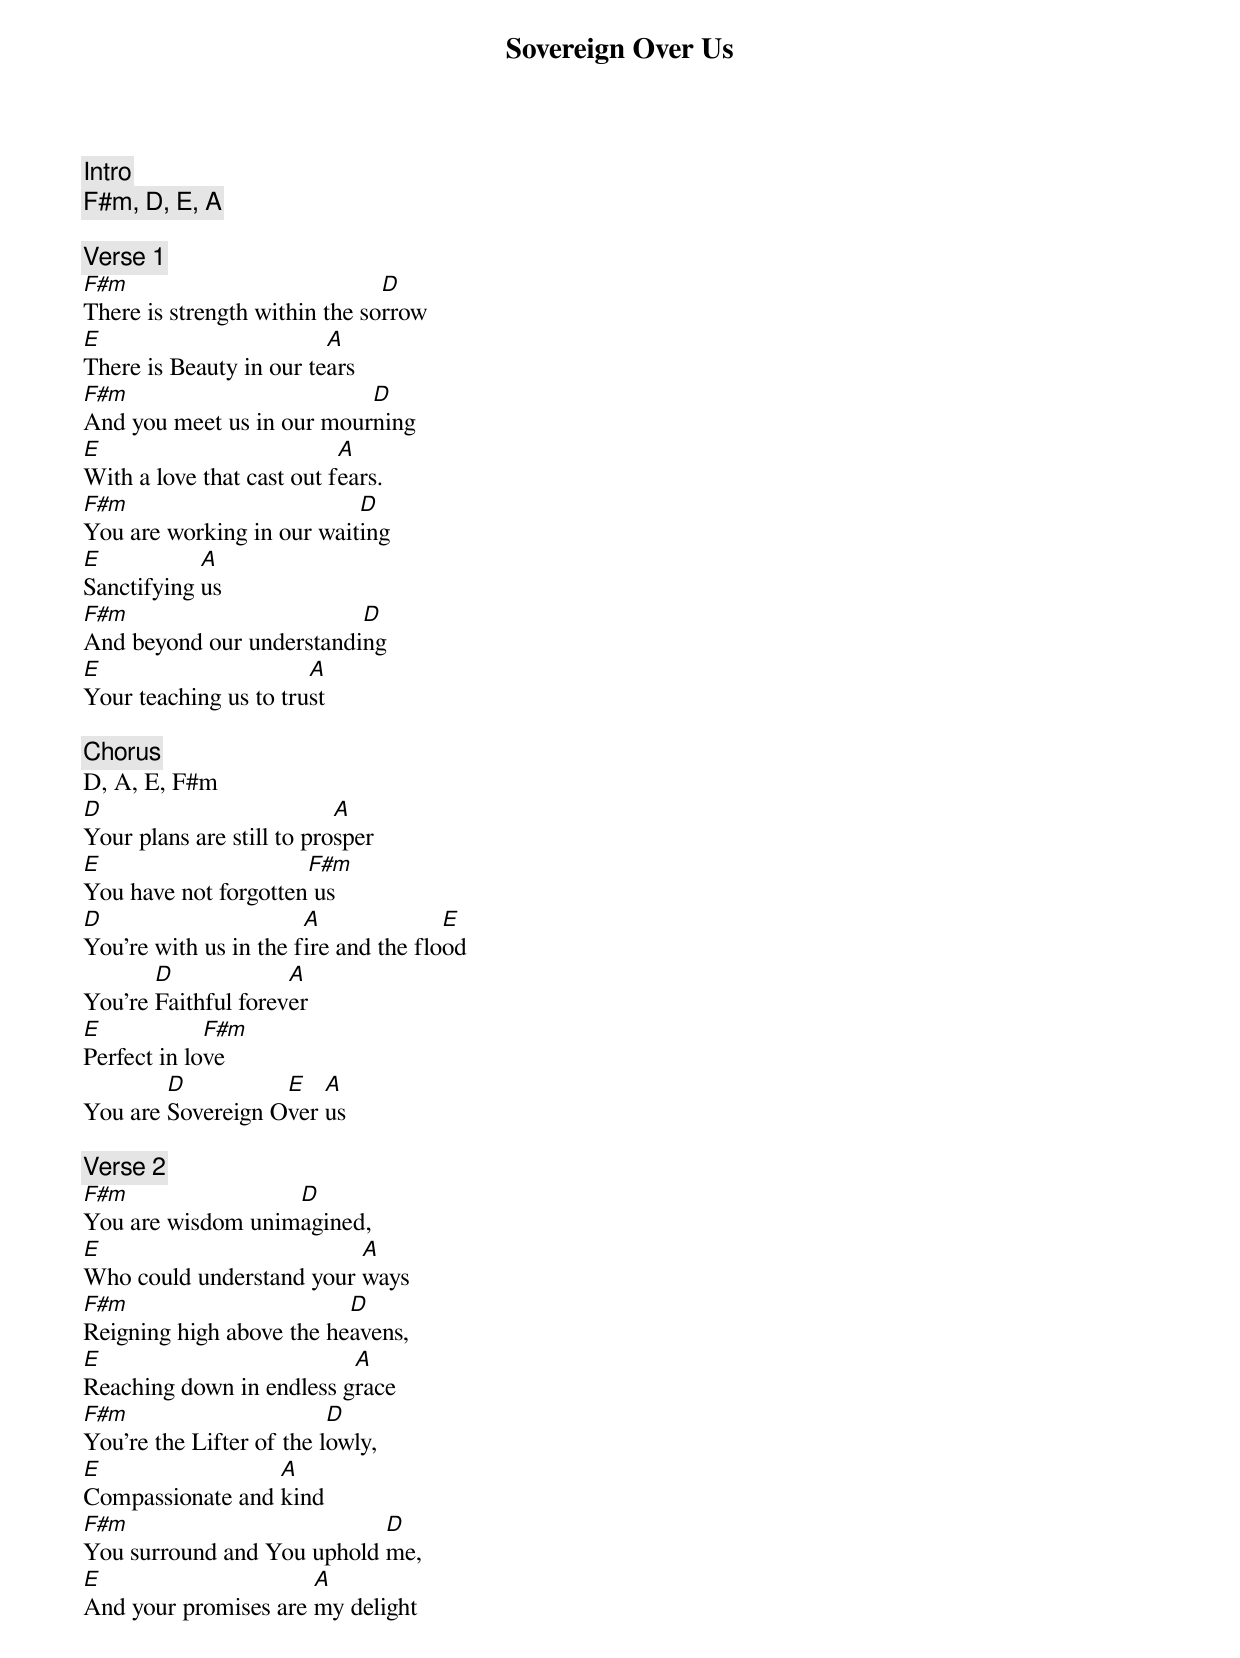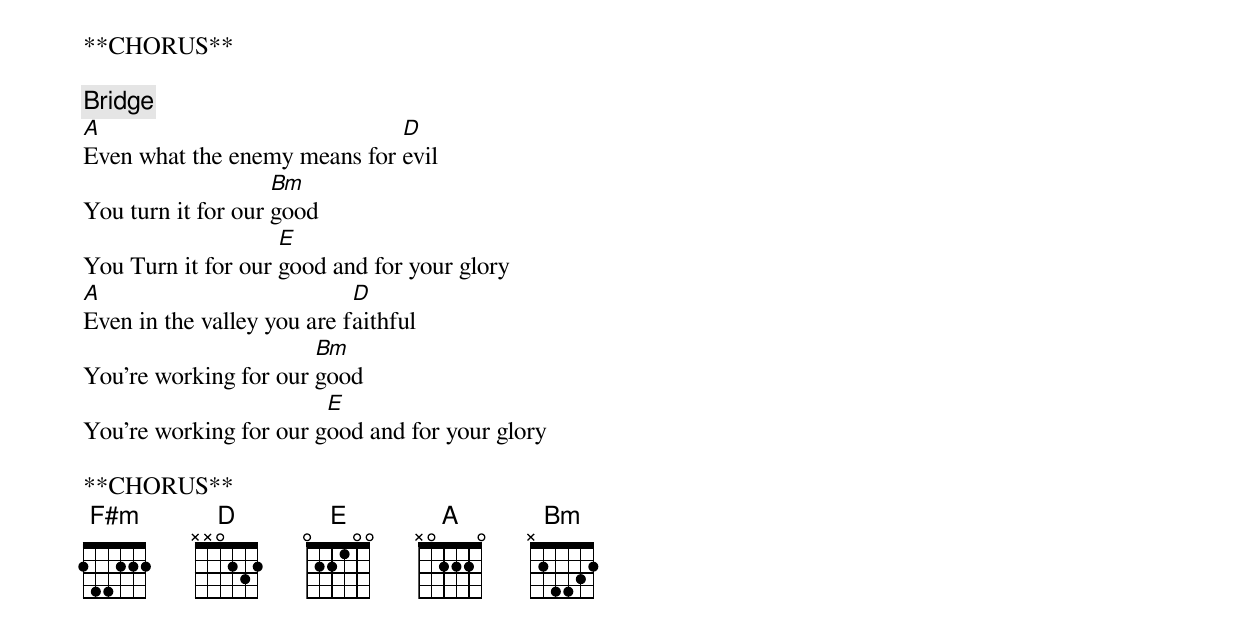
Sovereign Over Us

[Intro]
F#m, D, E, A

[Verse 1]
F#m                            D
There is strength within the sorrow
E                        A
There is Beauty in our tears
F#m                        D
And you meet us in our mourning
E                          A
With a love that cast out fears.
F#m                        D
You are working in our waiting
E           A
Sanctifying us
F#m                       D
And beyond our understanding
E                      A
Your teaching us to trust

[Chorus]
D, A, E, F#m
D                          A
Your plans are still to prosper
E                     F#m
You have not forgotten us
D                      A              E
You're with us in the fire and the flood
       D             A
You're Faithful forever
E            F#m
Perfect in love
        D          E   A
You are Sovereign Over us

[Verse 2]
F#m                D
You are wisdom unimagined,
E                         A
Who could understand your ways
F#m                       D
Reigning high above the heavens,
E                         A
Reaching down in endless grace
F#m                       D
You're the Lifter of the lowly,
E                 A
Compassionate and kind
F#m                         D
You surround and You uphold me,
E                     A
And your promises are my delight

**CHORUS**

[Bridge]
A                             D
Even what the enemy means for evil
                    Bm
You turn it for our good
                    E
You Turn it for our good and for your glory
A                           D
Even in the valley you are faithful
                       Bm
You're working for our good
                        E
You're working for our good and for your glory

**CHORUS**
